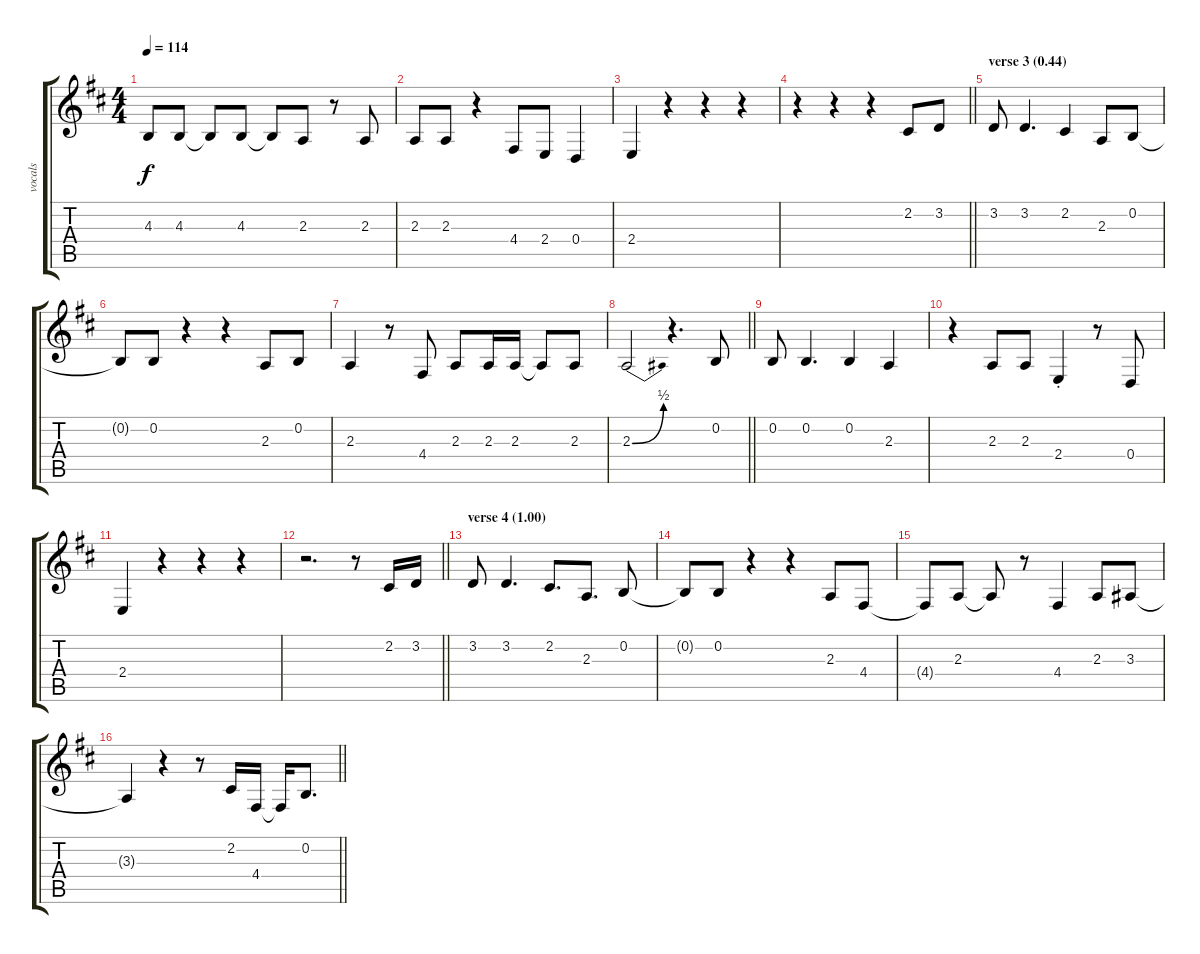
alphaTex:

\track ("vocals" "vocals") {instrument clarinet}
\staff {score tabs}
\tuning (E4 B3 G3 D3 A2 E2) {hide}
\ts (4 4)
\tempo 114
\clef g2
\ks d
4.3.8{dy f} 4.3.8 4.3{t}.8 4.3.8 4.3{t}.8 2.3.8 r.8 2.3.8 |
2.3.8 2.3.8 r.4 4.4.8 2.4.8 0.4.4 |
2.4.4 r.4 r.4 r.4 |
\barLineRight lightlight
r.4 r.4 r.4 2.2.8 3.2.8 |
\section ("" "verse 3 (0.44)")
3.2.8 3.2.4{d} 2.2.4 2.3.8 0.2.8 |
0.2{t}.8 0.2.8 r.4 r.4 2.3.8 0.2.8 |
2.3.4 r.8 4.4.8 2.3.8 2.3.16 2.3.16 2.3{t}.8 2.3.8 |
\barLineRight lightlight
2.3{be (bend 0 0 60 2)}.2 r.4{d} 0.2.8 |
0.2.8 0.2.4{d} 0.2.4 2.3.4 |
r.4 2.3.8 2.3.8 2.4{st}.4 r.8 0.4.8 |
2.4.4 r.4 r.4 r.4 |
\barLineRight lightlight
r.2{d} r.8 2.2.16 3.2.16 |
\section ("" "verse 4 (1.00)")
3.2.8 3.2.4{d} 2.2.8{d} 2.3.8{d} 0.2.8 |
0.2{t}.8 0.2.8 r.4 r.4 2.3.8 4.4.8 |
4.4{t}.8 2.3.8 2.3{t}.8 r.8 4.4.4 2.3.8 3.3.8 |
\barLineRight lightlight
3.3{t}.4 r.4 r.8 2.2.16 4.4.16 4.4{t}.16 0.2.8{d}
